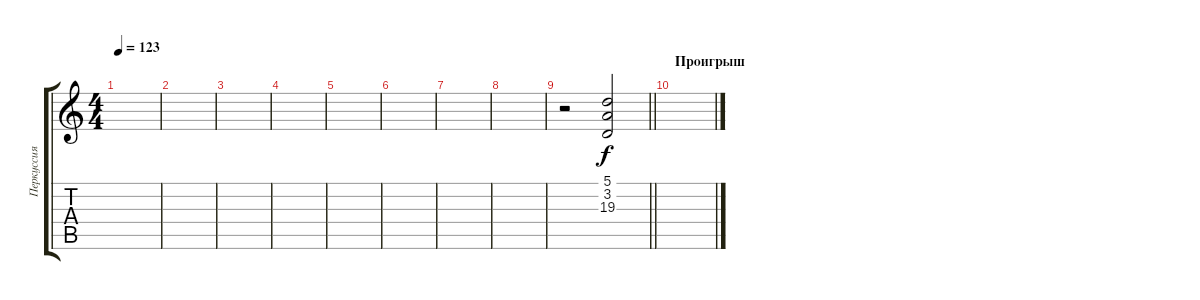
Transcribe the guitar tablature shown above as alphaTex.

\track ("Перкуссия 2" "Перкуссия ") {instrument reversecymbal}
\staff {score tabs}
\tuning (E4 B3 G3 D3 A2 E2) {hide}
\ts (4 4)
\tempo 123
\clef g2
\ks c
|
|
|
|
|
|
|
|
\barLineRight lightlight
r.2 (5.1 3.2 19.3).2 |
\section ("" "Проигрыш")
